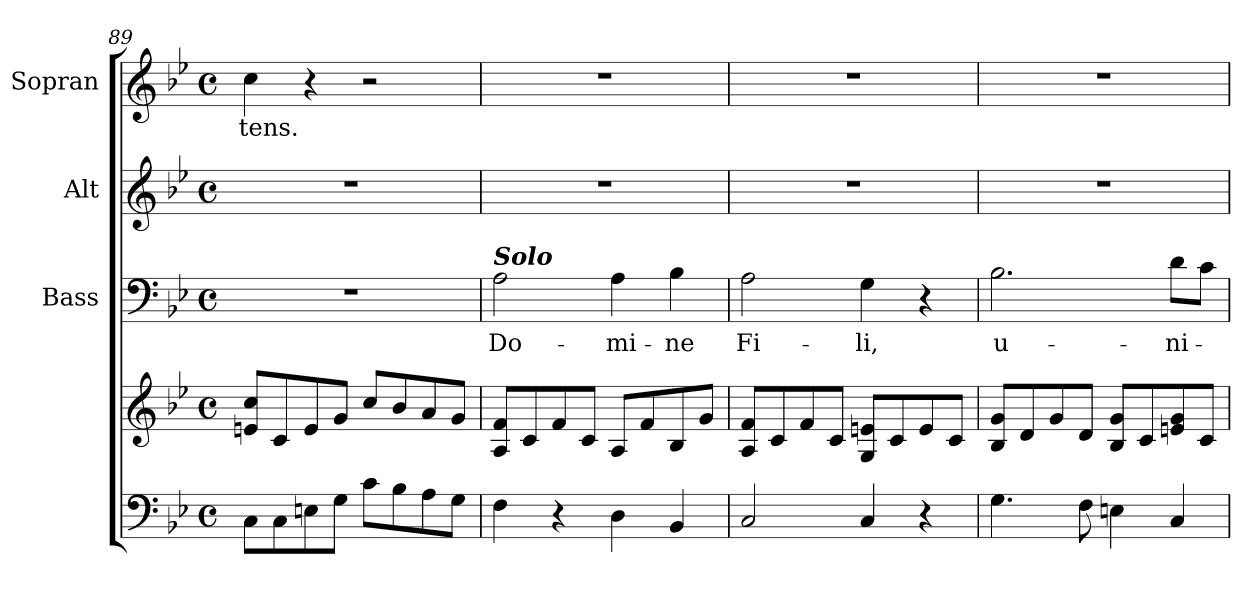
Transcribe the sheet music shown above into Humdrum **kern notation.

**kern	**kern	**kern	**text	**kern	**kern	**text
*part4	*part4	*part3	*part3	*part2	*part1	*part1
*staff5	*staff4	*staff3	*staff3	*staff2	*staff1	*staff1
*	*	*I"Bass	*	*I"Alt	*I"Sopran	*
*	*	*I'B.	*	*I'A.	*I'S.	*
*clefF4	*clefG2	*clefF4	*	*clefG2	*clefG2	*
*k[b-e-]	*k[b-e-]	*k[b-e-]	*	*k[b-e-]	*k[b-e-]	*
*B-:	*B-:	*B-:	*	*B-:	*B-:	*
*M4/4	*M4/4	*M4/4	*	*M4/4	*M4/4	*
*met(c)	*met(c)	*met(c)	*	*met(c)	*met(c)	*
=89	=89	=89	=89	=89	=89	=89
!	!	!	!	!	!	!LO:LY:b
8C\L	8en/ 8cc/L	1r	.	1r	4cc\	-tens.
8C\	8c/	.	.	.	.	.
8En\	8e/	.	.	.	4r	.
8G\J	8g/J	.	.	.	.	.
8c\L	8cc/L	.	.	.	2r	.
8B-\	8b-/	.	.	.	.	.
8A\	8a/	.	.	.	.	.
8G\J	8g/J	.	.	.	.	.
=90	=90	=90	=90	=90	=90	=90
!	!	!LO:TX:a:Bi:t=Solo	!	!	!	!
!	!	!	!LO:LY:b	!	!	!
4F\	8A/ 8f/L	2A\	Do-	1r	1r	.
.	8c/	.	.	.	.	.
4r	8f/	.	.	.	.	.
.	8c/J	.	.	.	.	.
!	!	!	!LO:LY:b	!	!	!
4D\	8A/L	4A\	-mi-	.	.	.
.	8f/	.	.	.	.	.
!	!	!	!LO:LY:b	!	!	!
4BB-/	8B-/	4B-\	-ne	.	.	.
.	8g/J	.	.	.	.	.
=91	=91	=91	=91	=91	=91	=91
!	!	!	!LO:LY:b	!	!	!
2C/	8A/ 8f/L	2A\	Fi-	1r	1r	.
.	8c/	.	.	.	.	.
.	8f/	.	.	.	.	.
.	8c/J	.	.	.	.	.
!	!	!	!LO:LY:b	!	!	!
4C/	8G/ 8en/L	4G\	-li,	.	.	.
.	8c/	.	.	.	.	.
4r	8e/	4r	.	.	.	.
.	8c/J	.	.	.	.	.
!!LO:LB:g=z
=92	=92	=92	=92	=92	=92	=92
!	!	!	!LO:LY:b	!	!	!
4.G\	8B-/ 8g/L	2.B-\	u-	1r	1r	.
.	8d/	.	.	.	.	.
.	8g/	.	.	.	.	.
8F\	8d/J	.	.	.	.	.
4En\	8B-/ 8g/L	.	.	.	.	.
.	8c/	.	.	.	.	.
!	!	!	!LO:LY:b	!	!	!
4C/	8en/ 8g/	8d\L	-ni-	.	.	.
.	8c/J	8c\J	.	.	.	.
=	=	=	=	=	=	=
*-	*-	*-	*-	*-	*-	*-
